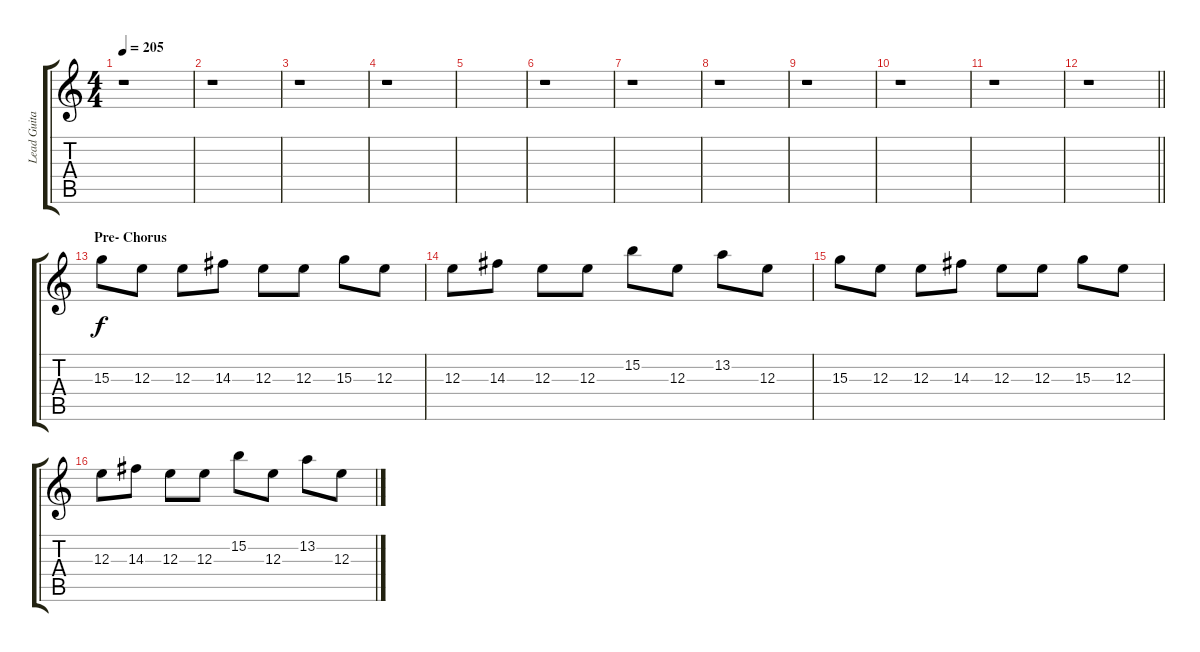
\track ("Lead Guitar" "Lead Guita") {instrument distortionguitar}
\staff {score tabs}
\tuning (Db4 Ab3 E3 B2 Gb2 B1) {hide}
\ts (4 4)
\tempo 205
\clef g2
\ks c
r.1{dy f} |
r.1 |
r.1 |
r.1 |
|
r.1 |
r.1 |
r.1 |
r.1 |
r.1 |
r.1 |
\barLineRight lightlight
r.1 |
\section ("" "Pre- Chorus")
15.3.8{volume 16 instrument distortionguitar} 12.3.8 12.3.8 14.3.8 12.3.8 12.3.8 15.3.8 12.3.8 |
12.3.8 14.3.8 12.3.8 12.3.8 15.2.8 12.3.8 13.2.8 12.3.8 |
15.3.8 12.3.8 12.3.8 14.3.8 12.3.8 12.3.8 15.3.8 12.3.8 |
12.3.8 14.3.8 12.3.8 12.3.8 15.2.8 12.3.8 13.2.8 12.3.8
